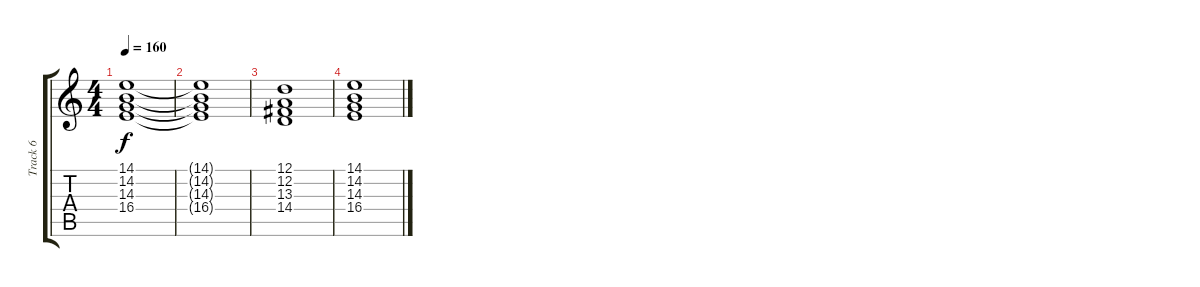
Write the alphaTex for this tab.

\track ("Track 6" "Track 6") {instrument stringensemble1}
\staff {score tabs}
\tuning (D4 A3 F3 C3 G2 D2) {hide}
\ts (4 4)
\tempo 160
\clef g2
\ks c
(14.1 14.2 14.3 16.4).1{dy f} |
(14.1{t} 14.2{t} 14.3{t} 16.4{t}).1 |
(12.1 12.2 13.3 14.4).1 |
(14.1 14.2 14.3 16.4).1
